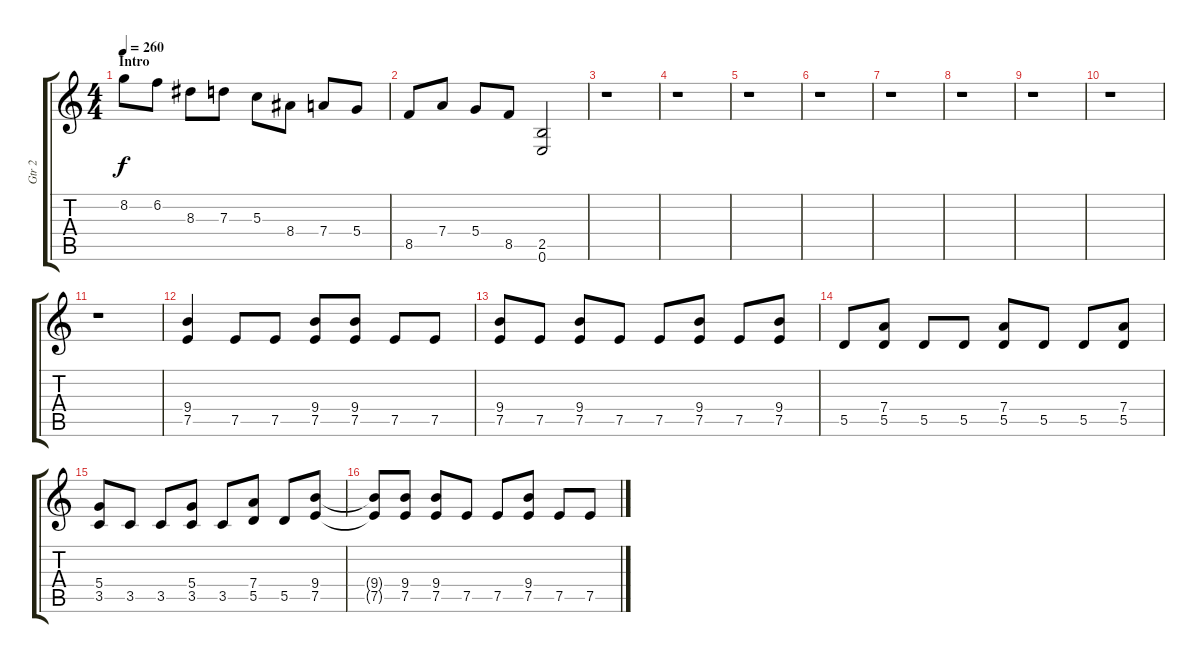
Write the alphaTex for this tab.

\track ("Gtr 2" "Gtr 2") {instrument distortionguitar}
\staff {score tabs}
\tuning (E4 B3 G3 D3 A2 E2) {hide}
\ts (4 4)
\section ("" "Intro")
\tempo 260
\clef g2
\ks c
8.2.8{dy f instrument distortionguitar} 6.2.8 8.3.8 7.3.8 5.3.8 8.4.8 7.4.8 5.4.8 |
8.5.8 7.4.8 5.4.8 8.5.8 (2.5 0.6).2 |
r.1 |
r.1 |
r.1 |
r.1 |
r.1 |
r.1 |
r.1 |
r.1 |
r.1 |
(9.4 7.5).4 7.5.8 7.5.8 (9.4 7.5).8 (9.4 7.5).8 7.5.8 7.5.8 |
(9.4 7.5).8 7.5.8 (9.4 7.5).8 7.5.8 7.5.8 (9.4 7.5).8 7.5.8 (9.4 7.5).8 |
5.5.8 (7.4 5.5).8 5.5.8 5.5.8 (7.4 5.5).8 5.5.8 5.5.8 (7.4 5.5).8 |
(5.4 3.5).8 3.5.8 3.5.8 (5.4 3.5).8 3.5.8 (7.4 5.5).8 5.5.8 (9.4 7.5).8 |
(9.4{t} 7.5{t}).8 (9.4 7.5).8 (9.4 7.5).8 7.5.8 7.5.8 (9.4 7.5).8 7.5.8 7.5.8
